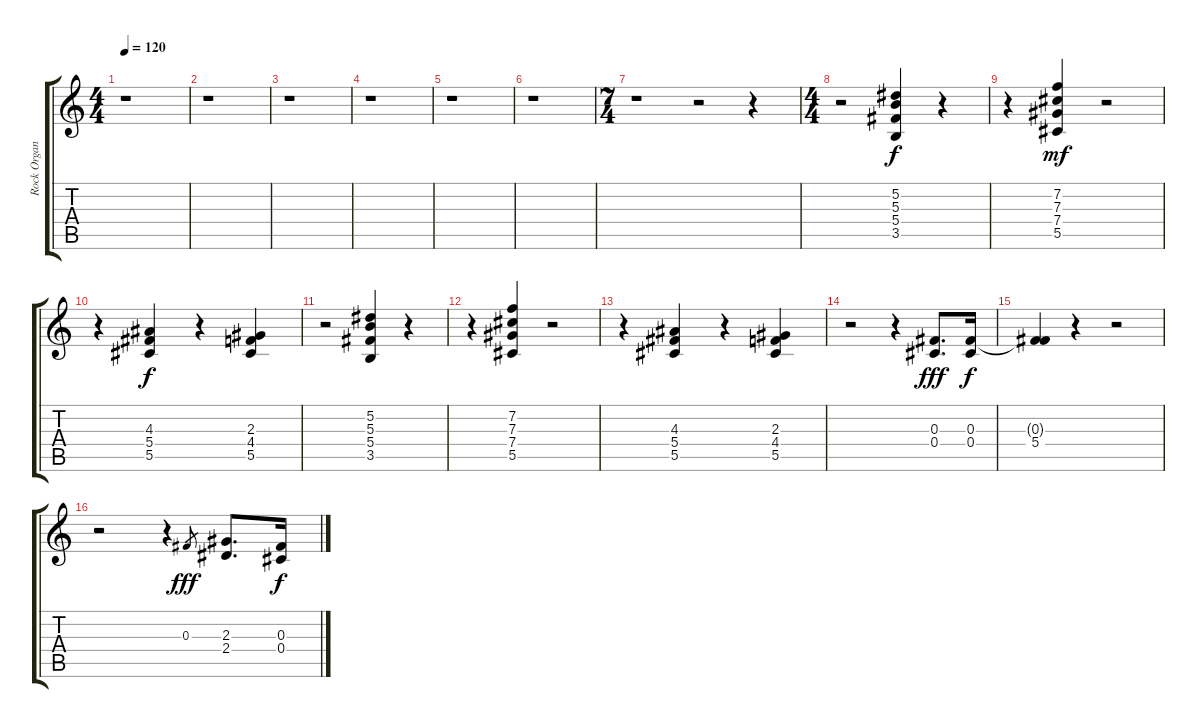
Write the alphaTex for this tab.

\track ("Rock Organ" "Rock Organ") {instrument drawbarorgan}
\staff {score tabs}
\tuning (Eb5 Bb4 Gb4 Db4 Ab3 Eb3) {hide}
\ts (4 4)
\tempo 120
\clef g2
\ks c
r.1{dy f instrument drawbarorgan} |
r.1 |
r.1 |
r.1 |
r.1 |
r.1 |
\ts (7 4)
r.1 r.2 r.4 |
\ts (4 4)
r.2 (5.2 5.3 5.4 3.5).4 r.4 |
r.4 (7.2 7.3 7.4 5.5).4{dy mf} r.2 |
r.4 (4.3 5.4 5.5).4{dy f} r.4 (2.3 4.4 5.5).4 |
r.2 (5.2 5.3 5.4 3.5).4 r.4 |
r.4 (7.2 7.3 7.4 5.5).4 r.2 |
r.4 (4.3 5.4 5.5).4 r.4 (2.3 4.4 5.5).4 |
r.2 r.4 (0.3 0.4).8{d dy fff} (0.3 0.4).16{dy f} |
(0.3{t} 5.4).4 r.4 r.2 |
r.2 r.4 0.3.8{gr dy fff} (2.3 2.4).8{d} (0.3 0.4).16{dy f}
